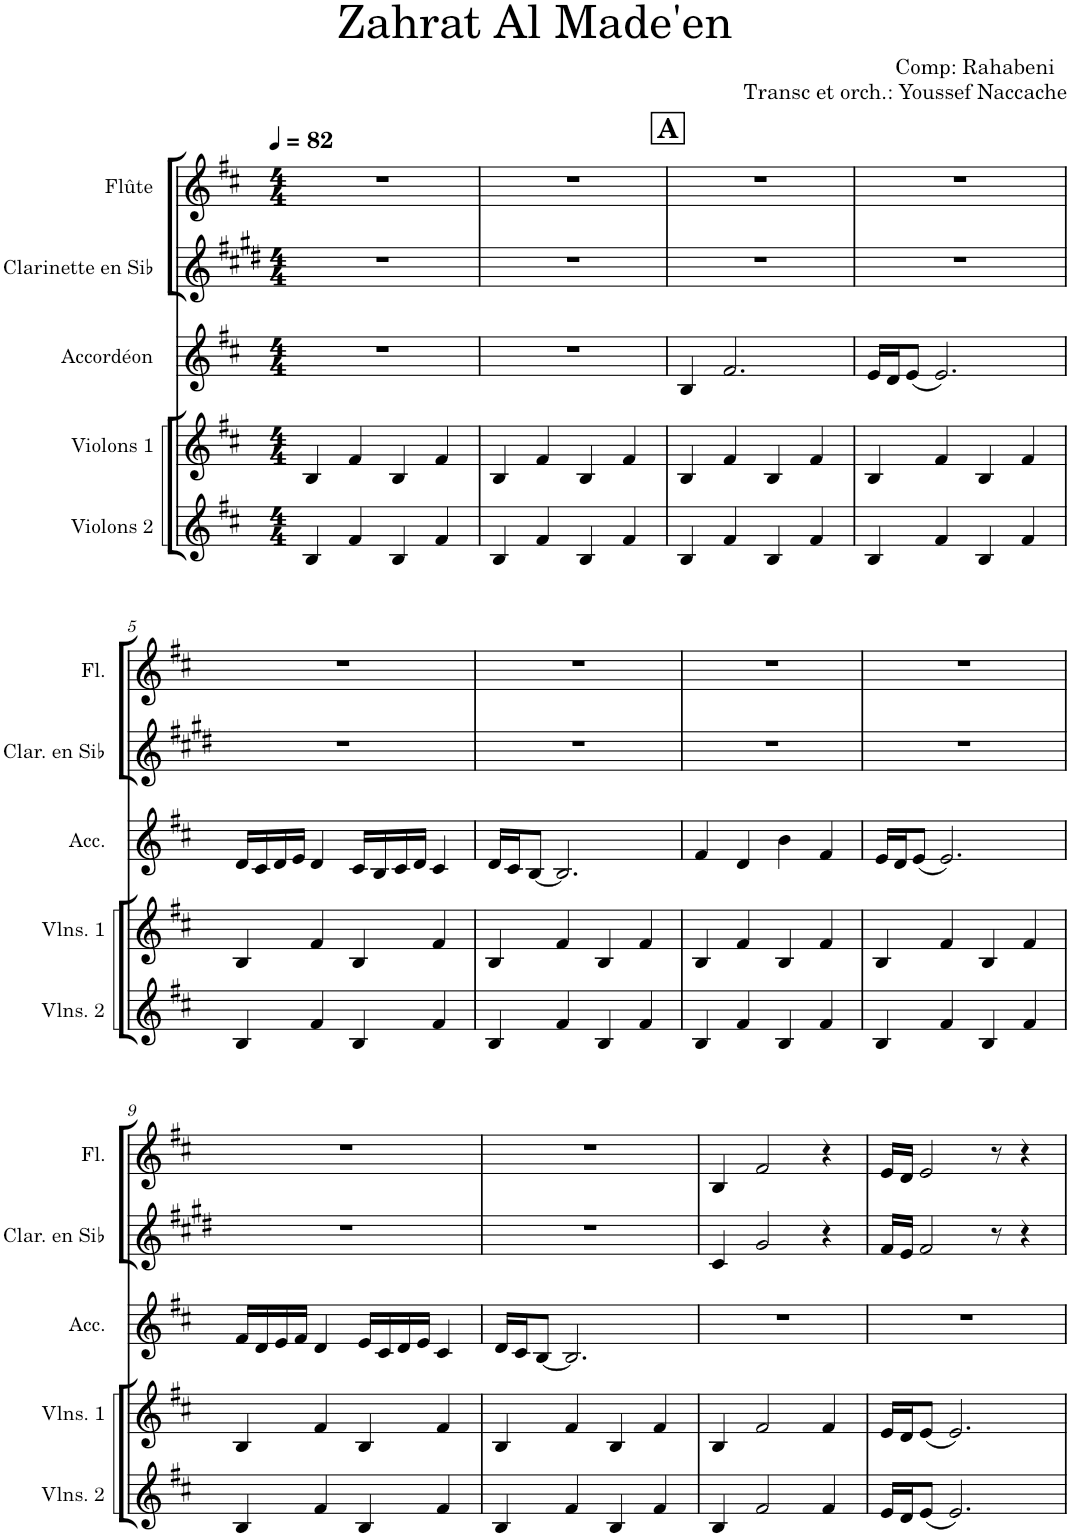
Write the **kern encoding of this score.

**kern	**kern	**kern	**kern	**kern
*part5	*part4	*part3	*part2	*part1
*staff5	*staff4	*staff3	*staff2	*staff1
*I"Violons 2	*I"Violons 1	*I"Accordéon	*I"Clarinette en Sib	*I"Flûte
*I'Vlns. 2	*I'Vlns. 1	*I'Acc.	*I'Clar. en Sib	*I'Fl.
*clefG2	*clefG2	*clefG2	*clefG2	*clefG2
*	*	*	*Trd1c2	*
*k[f#c#]	*k[f#c#]	*k[f#c#]	*k[f#c#g#d#]	*k[f#c#]
*M4/4	*M4/4	*M4/4	*M4/4	*M4/4
*MM82	*MM82	*MM82	*MM82	*MM82
=1	=1	=1	=1	=1
4B/	4B/	1r	1r	1r
4f#/	4f#/	.	.	.
4B/	4B/	.	.	.
4f#/	4f#/	.	.	.
=2	=2	=2	=2	=2
4B/	4B/	1r	1r	1r
4f#/	4f#/	.	.	.
4B/	4B/	.	.	.
4f#/	4f#/	.	.	.
!!LO:REH:place=s1:a:B:cj:fs=14:t=A
=3	=3	=3	=3	=3
4B/	4B/	4B/	1r	1r
4f#/	4f#/	2.f#/	.	.
4B/	4B/	.	.	.
4f#/	4f#/	.	.	.
=4	=4	=4	=4	=4
4B/	4B/	16e/LL	1r	1r
.	.	16d/J	.	.
.	.	(8e/J	.	.
4f#/	4f#/	2.e/)	.	.
4B/	4B/	.	.	.
4f#/	4f#/	.	.	.
!!LO:LB:g=z
=5	=5	=5	=5	=5
4B/	4B/	16d/LL	1r	1r
.	.	16c#/	.	.
.	.	16d/	.	.
.	.	16e/JJ	.	.
4f#/	4f#/	4d/	.	.
4B/	4B/	16c#/LL	.	.
.	.	16B/	.	.
.	.	16c#/	.	.
.	.	16d/JJ	.	.
4f#/	4f#/	4c#/	.	.
=6	=6	=6	=6	=6
4B/	4B/	16d/LL	1r	1r
.	.	16c#/J	.	.
.	.	[8B/J	.	.
4f#/	4f#/	2.B/]	.	.
4B/	4B/	.	.	.
4f#/	4f#/	.	.	.
=7	=7	=7	=7	=7
4B/	4B/	4f#/	1r	1r
4f#/	4f#/	4d/	.	.
4B/	4B/	4b\	.	.
4f#/	4f#/	4f#/	.	.
=8	=8	=8	=8	=8
4B/	4B/	16e/LL	1r	1r
.	.	16d/J	.	.
.	.	(8e/J	.	.
4f#/	4f#/	2.e/)	.	.
4B/	4B/	.	.	.
4f#/	4f#/	.	.	.
!!LO:LB:g=z
=9	=9	=9	=9	=9
4B/	4B/	16f#/LL	1r	1r
.	.	16d/	.	.
.	.	16e/	.	.
.	.	16f#/JJ	.	.
4f#/	4f#/	4d/	.	.
4B/	4B/	16e/LL	.	.
.	.	16c#/	.	.
.	.	16d/	.	.
.	.	16e/JJ	.	.
4f#/	4f#/	4c#/	.	.
=10	=10	=10	=10	=10
4B/	4B/	16d/LL	1r	1r
.	.	16c#/J	.	.
.	.	[8B/J	.	.
4f#/	4f#/	2.B/]	.	.
4B/	4B/	.	.	.
4f#/	4f#/	.	.	.
=11	=11	=11	=11	=11
4B/	4B/	1r	4c#/	4B/
2f#/	2f#/	.	2g#/	2f#/
4f#/	4f#/	.	4r	4r
=12	=12	=12	=12	=12
16e/LL	16e/LL	1r	16f#/LL	16e/LL
16d/J	16d/J	.	16e/JJ	16d/JJ
(8e/J	(8e/J	.	2f#/	2e/
2.e/)	2.e/)	.	.	.
.	.	.	8r	8r
.	.	.	4r	4r
=	=	=	=	=
*-	*-	*-	*-	*-
